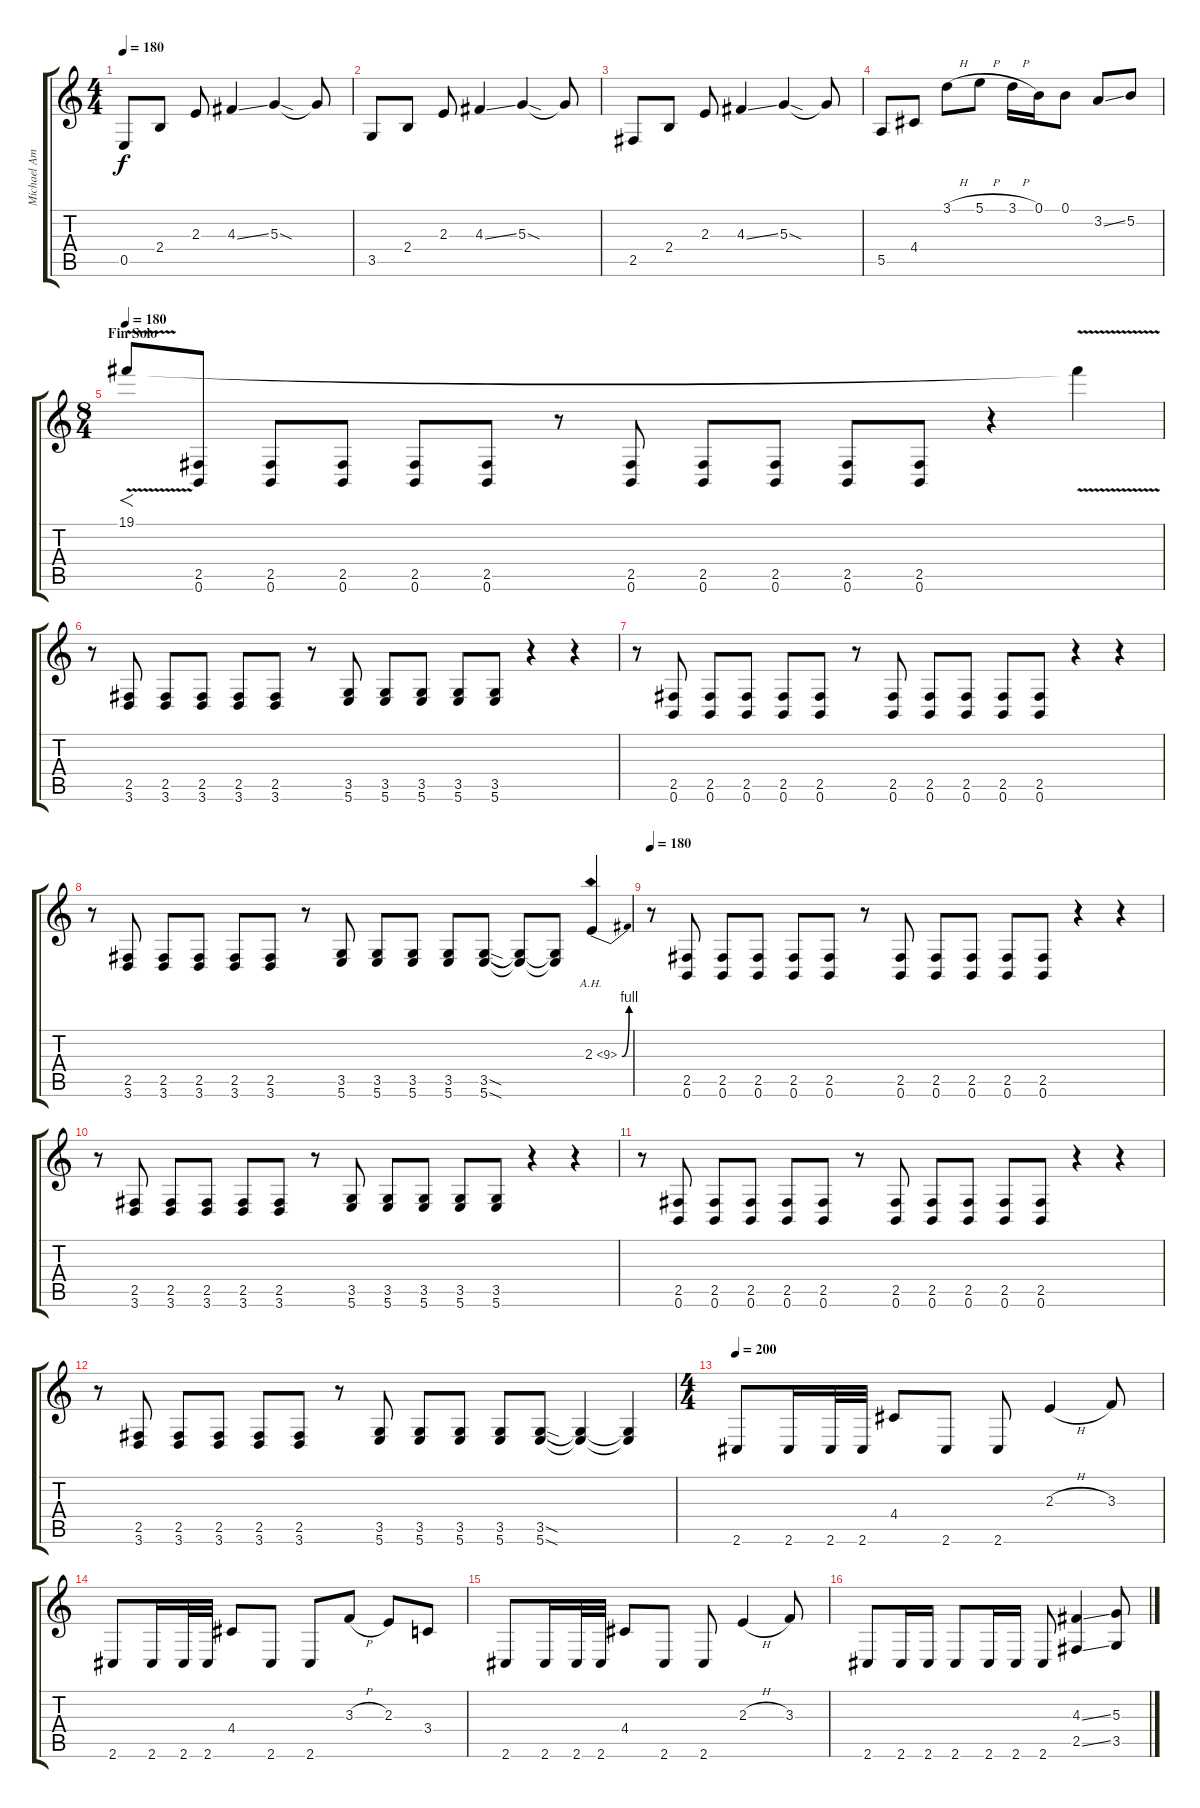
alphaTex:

\track ("Michael Amott" "Michael Am") {instrument distortionguitar}
\staff {score tabs}
\tuning (B3 Gb3 D3 A2 E2 B1) {hide}
\ts (4 4)
\tempo 180
\clef g2
\ks c
0.5.8{dy f} 2.4.8 2.3.8 4.3{ss}.4 5.3{sod}.4 5.3{t}.8 |
3.5.8 2.4.8 2.3.8 4.3{ss}.4 5.3{sod}.4 5.3{t}.8 |
2.5.8 2.4.8 2.3.8 4.3{ss}.4 5.3{sod}.4 5.3{t}.8 |
5.5.8 4.4.8 3.1{h}.8 5.1{h}.8 3.1{h}.16 0.1.16 0.1.8 3.2{ss}.8 5.2.8 |
\ts (8 4)
\section ("" "Fin Solo")
\tempo 180
19.1{v}.8{f volume 14 balance 0} (2.5 0.6).8 (2.5 0.6).8 (2.5 0.6).8 (2.5 0.6).8 (2.5 0.6).8 r.8 (2.5 0.6).8 (2.5 0.6).8 (2.5 0.6).8 (2.5 0.6).8 (2.5 0.6).8 r.4 19.1{t}.4 |
r.8 (2.5 3.6).8 (2.5 3.6).8 (2.5 3.6).8 (2.5 3.6).8 (2.5 3.6).8 r.8 (3.5 5.6).8 (3.5 5.6).8 (3.5 5.6).8 (3.5 5.6).8 (3.5 5.6).8 r.4 r.4 |
r.8 (2.5 0.6).8 (2.5 0.6).8 (2.5 0.6).8 (2.5 0.6).8 (2.5 0.6).8 r.8 (2.5 0.6).8 (2.5 0.6).8 (2.5 0.6).8 (2.5 0.6).8 (2.5 0.6).8 r.4 r.4 |
r.8 (2.5 3.6).8 (2.5 3.6).8 (2.5 3.6).8 (2.5 3.6).8 (2.5 3.6).8 r.8 (3.5 5.6).8 (3.5 5.6).8 (3.5 5.6).8 (3.5 5.6).8 (3.5{sod} 5.6{sod}).8 (3.5{t} 5.6{t}).8 (3.5{t} 5.6{t}).8 2.3{be (bend 0 0 60 4) ah 7}.4 |
\tempo 180
r.8 (2.5 0.6).8 (2.5 0.6).8 (2.5 0.6).8 (2.5 0.6).8 (2.5 0.6).8 r.8 (2.5 0.6).8 (2.5 0.6).8 (2.5 0.6).8 (2.5 0.6).8 (2.5 0.6).8 r.4 r.4 |
r.8 (2.5 3.6).8 (2.5 3.6).8 (2.5 3.6).8 (2.5 3.6).8 (2.5 3.6).8 r.8 (3.5 5.6).8 (3.5 5.6).8 (3.5 5.6).8 (3.5 5.6).8 (3.5 5.6).8 r.4 r.4 |
r.8 (2.5 0.6).8 (2.5 0.6).8 (2.5 0.6).8 (2.5 0.6).8 (2.5 0.6).8 r.8 (2.5 0.6).8 (2.5 0.6).8 (2.5 0.6).8 (2.5 0.6).8 (2.5 0.6).8 r.4 r.4 |
r.8 (2.5 3.6).8 (2.5 3.6).8 (2.5 3.6).8 (2.5 3.6).8 (2.5 3.6).8 r.8 (3.5 5.6).8 (3.5 5.6).8 (3.5 5.6).8 (3.5 5.6).8 (3.5{sod} 5.6{sod}).8 (3.5{t} 5.6{t}).4 (3.5{t} 5.6{t}).4 |
\ts (4 4)
\tempo 200
2.6.8 2.6.16 2.6.32 2.6.32 4.4.8 2.6.8 2.6.8 2.3{h}.4 3.3.8 |
2.6.8 2.6.16 2.6.32 2.6.32 4.4.8 2.6.8 2.6.8 3.3{h}.8 2.3.8 3.4.8 |
2.6.8 2.6.16 2.6.32 2.6.32 4.4.8 2.6.8 2.6.8 2.3{h}.4 3.3.8 |
2.6.8 2.6.16 2.6.16 2.6.8 2.6.16 2.6.16 2.6.8 (4.3{ss} 2.5{ss}).4 (5.3 3.5).8
